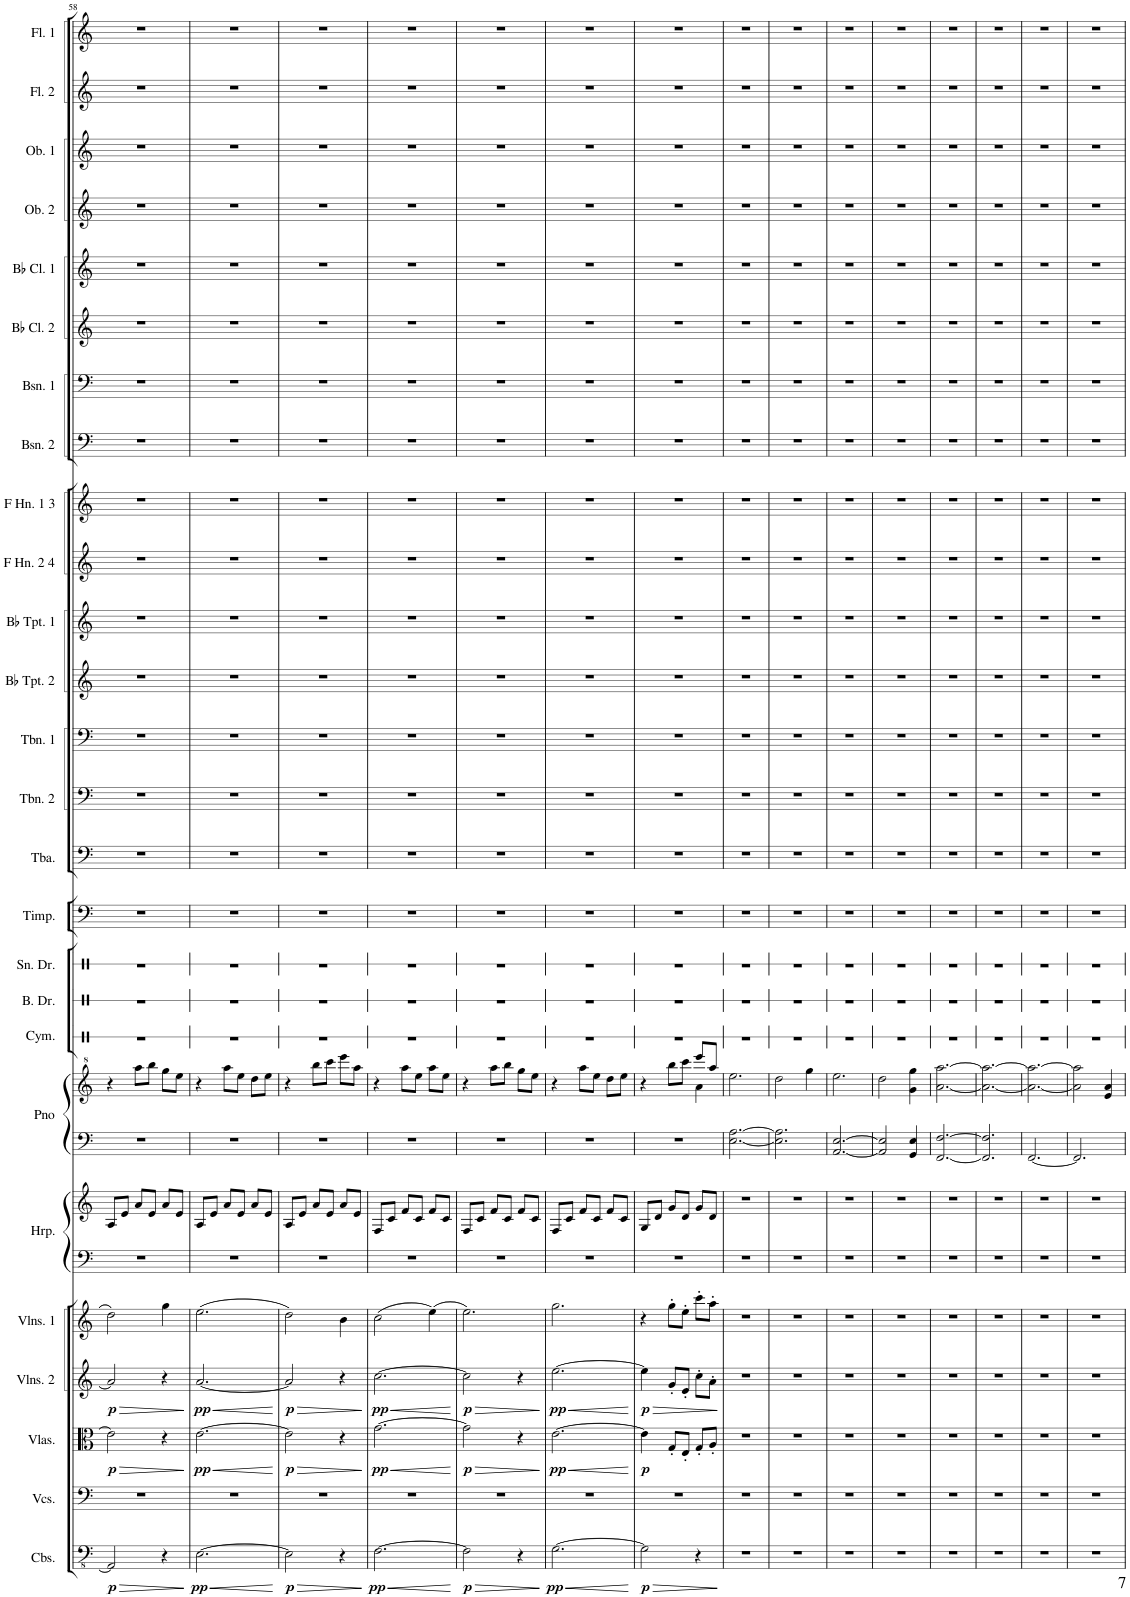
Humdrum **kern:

**kern	**dynam	**kern	**kern	**dynam	**kern	**dynam	**kern	**kern	**kern	**kern	**kern	**kern	**kern	**kern	**kern	**kern	**kern	**kern	**kern	**kern	**kern	**kern	**kern	**kern	**kern	**kern	**kern	**kern	**kern	**kern
*part26	*part26	*part25	*part24	*part24	*part23	*part23	*part22	*part21	*part21	*part20	*part20	*part19	*part18	*part17	*part16	*part15	*part14	*part13	*part12	*part11	*part10	*part9	*part8	*part7	*part6	*part5	*part4	*part3	*part2	*part1
*staff28	*staff28	*staff27	*staff26	*staff26	*staff25	*staff25	*staff24	*staff23	*staff22	*staff21	*staff20	*staff19	*staff18	*staff17	*staff16	*staff15	*staff14	*staff13	*staff12	*staff11	*staff10	*staff9	*staff8	*staff7	*staff6	*staff5	*staff4	*staff3	*staff2	*staff1
*I"Contrabasses	*	*I"Violoncellos	*I"Violas	*	*I"Violins 2	*	*I"Violins 1	*I"Harp	*	*I"Piano	*	*I"Cymbal	*I"Bass Drum	*I"Snare Drum	*I"Timpani	*I"Tuba	*I"Trombone 2	*I"Trombone 1	*I"Bb Trumpet 2	*I"Bb Trumpet 1	*I"F Horn 2 &amp; 4	*I"F Horn 1 &amp; 3	*I"Bassoon 2	*I"Bassoon 1	*I"Bb Clarinet 2	*I"Bb Clarinet 1	*I"Oboe 2	*I"Oboe 1	*I"Flute 2	*I"Flute 1
*I'Cbs.	*	*I'Vcs.	*I'Vlas.	*	*I'Vlns. 2	*	*I'Vlns. 1	*I'Hrp.	*	*I'Pno	*	*I'Cym.	*I'B. Dr.	*I'Sn. Dr.	*I'Timp.	*I'Tba.	*I'Tbn. 2	*I'Tbn. 1	*I'Bb Tpt. 2	*I'Bb Tpt. 1	*I'F Hn. 2 4	*I'F Hn. 1 3	*I'Bsn. 2	*I'Bsn. 1	*I'Bb Cl. 2	*I'Bb Cl. 1	*I'Ob. 2	*I'Ob. 1	*I'Fl. 2	*I'Fl. 1
!!LO:PB:g=z
*clefFv4	*	*clefF4	*clefC3	*	*clefG2	*	*clefG2	*clefF4	*clefG2	*clefF4	*clefG^2	*clefX	*clefX	*clefX	*clefF4	*clefF4	*clefF4	*clefF4	*clefG2	*clefG2	*clefG2	*clefG2	*clefF4	*clefF4	*clefG2	*clefG2	*clefG2	*clefG2	*clefG2	*clefG2
*	*	*	*	*	*	*	*	*	*	*	*	*	*	*	*	*	*	*	*ITrd1c2	*ITrd1c2	*ITrd4c7	*ITrd4c7	*	*	*ITrd1c2	*ITrd1c2	*	*	*	*
*k[]	*	*k[]	*k[]	*	*k[]	*	*k[]	*k[]	*k[]	*k[]	*k[]	*k[]	*k[]	*k[]	*k[]	*k[]	*k[]	*k[]	*k[]	*k[]	*k[]	*k[]	*k[]	*k[]	*k[]	*k[]	*k[]	*k[]	*k[]	*k[]
*M3/4	*	*M3/4	*M3/4	*	*M3/4	*	*M3/4	*M3/4	*M3/4	*M3/4	*M3/4	*M3/4	*M3/4	*M3/4	*M3/4	*M3/4	*M3/4	*M3/4	*M3/4	*M3/4	*M3/4	*M3/4	*M3/4	*M3/4	*M3/4	*M3/4	*M3/4	*M3/4	*M3/4	*M3/4
=58	=58	=58	=58	=58	=58	=58	=58	=58	=58	=58	=58	=58	=58	=58	=58	=58	=58	=58	=58	=58	=58	=58	=58	=58	=58	=58	=58	=58	=58	=58
!	!LO:HP:b	!	!	!LO:HP:b	!	!LO:HP:b	!	!	!	!	!	!	!	!	!	!	!	!	!	!	!	!	!	!	!	!	!	!	!	!
!	!LO:DY:n=1:b	!	!	!LO:DY:n=1:b	!	!LO:DY:n=1:b	!	!	!	!	!	!	!	!	!	!	!	!	!	!	!	!	!	!	!	!	!	!	!	!
2AAA/]	> p	2.r	2e\]	> p	2a/]	> p	2dd\	2.r	8A/L	2.r	4r	2.r	2.r	2.r	2.r	2.r	2.r	2.r	2.r	2.r	2.r	2.r	2.r	2.r	2.r	2.r	2.r	2.r	2.r	2.r
.	.	.	.	.	.	.	.	.	8e/J	.	.	.	.	.	.	.	.	.	.	.	.	.	.	.	.	.	.	.	.	.
.	.	.	.	.	.	.	.	.	8a/L	.	8aaa\L	.	.	.	.	.	.	.	.	.	.	.	.	.	.	.	.	.	.	.
.	.	.	.	.	.	.	.	.	8e/J	.	8bbb\J	.	.	.	.	.	.	.	.	.	.	.	.	.	.	.	.	.	.	.
4r	.	.	4r	.	4r	.	4gg\	.	8a/L	.	8ggg\L	.	.	.	.	.	.	.	.	.	.	.	.	.	.	.	.	.	.	.
.	.	.	.	.	.	.	.	.	8e/J	.	8eee\J	.	.	.	.	.	.	.	.	.	.	.	.	.	.	.	.	.	.	.
.	]	.	.	]	.	]	.	.	.	.	.	.	.	.	.	.	.	.	.	.	.	.	.	.	.	.	.	.	.	.
=59	=59	=59	=59	=59	=59	=59	=59	=59	=59	=59	=59	=59	=59	=59	=59	=59	=59	=59	=59	=59	=59	=59	=59	=59	=59	=59	=59	=59	=59	=59
!	!LO:HP:b	!	!	!LO:HP:b	!	!LO:HP:b	!	!	!	!	!	!	!	!	!	!	!	!	!	!	!	!	!	!	!	!	!	!	!	!
!	!LO:DY:n=1:b	!	!	!LO:DY:n=1:b	!	!LO:DY:n=1:b	!	!	!	!	!	!	!	!	!	!	!	!	!	!	!	!	!	!	!	!	!	!	!	!
[2.EE\	< pp	2.r	[2.e\	< pp	[2.a/	< pp	(2.ee\	2.r	8A/L	2.r	4r	2.r	2.r	2.r	2.r	2.r	2.r	2.r	2.r	2.r	2.r	2.r	2.r	2.r	2.r	2.r	2.r	2.r	2.r	2.r
.	.	.	.	.	.	.	.	.	8e/J	.	.	.	.	.	.	.	.	.	.	.	.	.	.	.	.	.	.	.	.	.
.	.	.	.	.	.	.	.	.	8a/L	.	8aaa\L	.	.	.	.	.	.	.	.	.	.	.	.	.	.	.	.	.	.	.
.	.	.	.	.	.	.	.	.	8e/J	.	8eee\J	.	.	.	.	.	.	.	.	.	.	.	.	.	.	.	.	.	.	.
.	.	.	.	.	.	.	.	.	8a/L	.	8ddd\L	.	.	.	.	.	.	.	.	.	.	.	.	.	.	.	.	.	.	.
.	.	.	.	.	.	.	.	.	8e/J	.	8eee\J	.	.	.	.	.	.	.	.	.	.	.	.	.	.	.	.	.	.	.
.	[	.	.	[	.	[	.	.	.	.	.	.	.	.	.	.	.	.	.	.	.	.	.	.	.	.	.	.	.	.
=60	=60	=60	=60	=60	=60	=60	=60	=60	=60	=60	=60	=60	=60	=60	=60	=60	=60	=60	=60	=60	=60	=60	=60	=60	=60	=60	=60	=60	=60	=60
!	!LO:HP:b	!	!	!LO:HP:b	!	!LO:HP:b	!	!	!	!	!	!	!	!	!	!	!	!	!	!	!	!	!	!	!	!	!	!	!	!
!	!LO:DY:n=1:b	!	!	!LO:DY:n=1:b	!	!LO:DY:n=1:b	!	!	!	!	!	!	!	!	!	!	!	!	!	!	!	!	!	!	!	!	!	!	!	!
2EE\]	> p	2.r	2e\]	> p	2a/]	> p	2dd\)	2.r	8A/L	2.r	4r	2.r	2.r	2.r	2.r	2.r	2.r	2.r	2.r	2.r	2.r	2.r	2.r	2.r	2.r	2.r	2.r	2.r	2.r	2.r
.	.	.	.	.	.	.	.	.	8e/J	.	.	.	.	.	.	.	.	.	.	.	.	.	.	.	.	.	.	.	.	.
.	.	.	.	.	.	.	.	.	8a/L	.	8bbb\L	.	.	.	.	.	.	.	.	.	.	.	.	.	.	.	.	.	.	.
.	.	.	.	.	.	.	.	.	8e/J	.	8cccc\J	.	.	.	.	.	.	.	.	.	.	.	.	.	.	.	.	.	.	.
4r	.	.	4r	.	4r	.	4b\	.	8a/L	.	8eeee\L	.	.	.	.	.	.	.	.	.	.	.	.	.	.	.	.	.	.	.
.	.	.	.	.	.	.	.	.	8e/J	.	8aaa\J	.	.	.	.	.	.	.	.	.	.	.	.	.	.	.	.	.	.	.
.	]	.	.	]	.	]	.	.	.	.	.	.	.	.	.	.	.	.	.	.	.	.	.	.	.	.	.	.	.	.
=61	=61	=61	=61	=61	=61	=61	=61	=61	=61	=61	=61	=61	=61	=61	=61	=61	=61	=61	=61	=61	=61	=61	=61	=61	=61	=61	=61	=61	=61	=61
!	!LO:HP:b	!	!	!LO:HP:b	!	!LO:HP:b	!	!	!	!	!	!	!	!	!	!	!	!	!	!	!	!	!	!	!	!	!	!	!	!
!	!LO:DY:n=1:b	!	!	!LO:DY:n=1:b	!	!LO:DY:n=1:b	!	!	!	!	!	!	!	!	!	!	!	!	!	!	!	!	!	!	!	!	!	!	!	!
[2.FF\	< pp	2.r	[2.g\	< pp	[2.cc\	< pp	(2cc\	2.r	8F/L	2.r	4r	2.r	2.r	2.r	2.r	2.r	2.r	2.r	2.r	2.r	2.r	2.r	2.r	2.r	2.r	2.r	2.r	2.r	2.r	2.r
.	.	.	.	.	.	.	.	.	8c/J	.	.	.	.	.	.	.	.	.	.	.	.	.	.	.	.	.	.	.	.	.
.	.	.	.	.	.	.	.	.	8f/L	.	8aaa\L	.	.	.	.	.	.	.	.	.	.	.	.	.	.	.	.	.	.	.
.	.	.	.	.	.	.	.	.	8c/J	.	8eee\J	.	.	.	.	.	.	.	.	.	.	.	.	.	.	.	.	.	.	.
.	.	.	.	.	.	.	(4ee\)	.	8f/L	.	8aaa\L	.	.	.	.	.	.	.	.	.	.	.	.	.	.	.	.	.	.	.
.	.	.	.	.	.	.	.	.	8c/J	.	8eee\J	.	.	.	.	.	.	.	.	.	.	.	.	.	.	.	.	.	.	.
.	[	.	.	[	.	[	.	.	.	.	.	.	.	.	.	.	.	.	.	.	.	.	.	.	.	.	.	.	.	.
=62	=62	=62	=62	=62	=62	=62	=62	=62	=62	=62	=62	=62	=62	=62	=62	=62	=62	=62	=62	=62	=62	=62	=62	=62	=62	=62	=62	=62	=62	=62
!	!LO:HP:b	!	!	!LO:HP:b	!	!LO:HP:b	!	!	!	!	!	!	!	!	!	!	!	!	!	!	!	!	!	!	!	!	!	!	!	!
!	!LO:DY:n=1:b	!	!	!LO:DY:n=1:b	!	!LO:DY:n=1:b	!	!	!	!	!	!	!	!	!	!	!	!	!	!	!	!	!	!	!	!	!	!	!	!
2FF\]	> p	2.r	2g\]	> p	2cc\]	> p	2.ee\)	2.r	8F/L	2.r	4r	2.r	2.r	2.r	2.r	2.r	2.r	2.r	2.r	2.r	2.r	2.r	2.r	2.r	2.r	2.r	2.r	2.r	2.r	2.r
.	.	.	.	.	.	.	.	.	8c/J	.	.	.	.	.	.	.	.	.	.	.	.	.	.	.	.	.	.	.	.	.
.	.	.	.	.	.	.	.	.	8f/L	.	8aaa\L	.	.	.	.	.	.	.	.	.	.	.	.	.	.	.	.	.	.	.
.	.	.	.	.	.	.	.	.	8c/J	.	8bbb\J	.	.	.	.	.	.	.	.	.	.	.	.	.	.	.	.	.	.	.
4r	.	.	4r	.	4r	.	.	.	8f/L	.	8ggg\L	.	.	.	.	.	.	.	.	.	.	.	.	.	.	.	.	.	.	.
.	.	.	.	.	.	.	.	.	8c/J	.	8eee\J	.	.	.	.	.	.	.	.	.	.	.	.	.	.	.	.	.	.	.
.	]	.	.	]	.	]	.	.	.	.	.	.	.	.	.	.	.	.	.	.	.	.	.	.	.	.	.	.	.	.
=63	=63	=63	=63	=63	=63	=63	=63	=63	=63	=63	=63	=63	=63	=63	=63	=63	=63	=63	=63	=63	=63	=63	=63	=63	=63	=63	=63	=63	=63	=63
!	!LO:HP:b	!	!	!LO:HP:b	!	!LO:HP:b	!	!	!	!	!	!	!	!	!	!	!	!	!	!	!	!	!	!	!	!	!	!	!	!
!	!LO:DY:n=1:b	!	!	!LO:DY:n=1:b	!	!LO:DY:n=1:b	!	!	!	!	!	!	!	!	!	!	!	!	!	!	!	!	!	!	!	!	!	!	!	!
[2.GG\	< pp	2.r	[2.e\	< pp	[2.ee\	< pp	2.gg\	2.r	8F/L	2.r	4r	2.r	2.r	2.r	2.r	2.r	2.r	2.r	2.r	2.r	2.r	2.r	2.r	2.r	2.r	2.r	2.r	2.r	2.r	2.r
.	.	.	.	.	.	.	.	.	8c/J	.	.	.	.	.	.	.	.	.	.	.	.	.	.	.	.	.	.	.	.	.
.	.	.	.	.	.	.	.	.	8f/L	.	8aaa\L	.	.	.	.	.	.	.	.	.	.	.	.	.	.	.	.	.	.	.
.	.	.	.	.	.	.	.	.	8c/J	.	8eee\J	.	.	.	.	.	.	.	.	.	.	.	.	.	.	.	.	.	.	.
.	.	.	.	.	.	.	.	.	8f/L	.	8ddd\L	.	.	.	.	.	.	.	.	.	.	.	.	.	.	.	.	.	.	.
.	.	.	.	.	.	.	.	.	8c/J	.	8eee\J	.	.	.	.	.	.	.	.	.	.	.	.	.	.	.	.	.	.	.
.	[	.	.	[	.	[	.	.	.	.	.	.	.	.	.	.	.	.	.	.	.	.	.	.	.	.	.	.	.	.
=64	=64	=64	=64	=64	=64	=64	=64	=64	=64	=64	=64	=64	=64	=64	=64	=64	=64	=64	=64	=64	=64	=64	=64	=64	=64	=64	=64	=64	=64	=64
!	!LO:HP:b	!	!	!	!	!LO:HP:b	!	!	!	!	!	!	!	!	!	!	!	!	!	!	!	!	!	!	!	!	!	!	!	!
*	*	*	*	*	*	*	*	*	*	*	*^	*	*	*	*	*	*	*	*	*	*	*	*	*	*	*	*	*	*	*
!	!LO:DY:n=1:b	!	!	!LO:DY:b	!	!LO:DY:n=1:b	!	!	!	!	!	!	!	!	!	!	!	!	!	!	!	!	!	!	!	!	!	!	!	!	!
2GG\]	> p	2.r	4e\]	p	4ee\]	> p	4r	2.r	8G/L	2.r	4r	2ryy	2.r	2.r	2.r	2.r	2.r	2.r	2.r	2.r	2.r	2.r	2.r	2.r	2.r	2.r	2.r	2.r	2.r	2.r	2.r
.	.	.	.	.	.	.	.	.	8d/J	.	.	.	.	.	.	.	.	.	.	.	.	.	.	.	.	.	.	.	.	.	.
.	.	.	8G'/L	.	8g'/L	.	8gg'\L	.	8g/L	.	8bbb\L	.	.	.	.	.	.	.	.	.	.	.	.	.	.	.	.	.	.	.	.
.	.	.	8E'/J	.	8e'/J	.	8ee'\J	.	8d/J	.	8cccc\J	.	.	.	.	.	.	.	.	.	.	.	.	.	.	.	.	.	.	.	.
4r	.	.	8G'/L	.	8cc'\L	.	8ccc'\L	.	8g/L	.	8eeee/L	4aa\	.	.	.	.	.	.	.	.	.	.	.	.	.	.	.	.	.	.	.
.	.	.	8A'/J	.	8a'\J	.	8aa'\J	.	8d/J	.	8aaa/J	.	.	.	.	.	.	.	.	.	.	.	.	.	.	.	.	.	.	.	.
*	*	*	*	*	*	*	*	*	*	*	*v	*v	*	*	*	*	*	*	*	*	*	*	*	*	*	*	*	*	*	*	*
.	]	.	.	.	.	]	.	.	.	.	.	.	.	.	.	.	.	.	.	.	.	.	.	.	.	.	.	.	.	.
=65	=65	=65	=65	=65	=65	=65	=65	=65	=65	=65	=65	=65	=65	=65	=65	=65	=65	=65	=65	=65	=65	=65	=65	=65	=65	=65	=65	=65	=65	=65
2.r	.	2.r	2.r	.	2.r	.	2.r	2.r	2.r	[2.E\ [2.A\	2.eee\	2.r	2.r	2.r	2.r	2.r	2.r	2.r	2.r	2.r	2.r	2.r	2.r	2.r	2.r	2.r	2.r	2.r	2.r	2.r
=66	=66	=66	=66	=66	=66	=66	=66	=66	=66	=66	=66	=66	=66	=66	=66	=66	=66	=66	=66	=66	=66	=66	=66	=66	=66	=66	=66	=66	=66	=66
2.r	.	2.r	2.r	.	2.r	.	2.r	2.r	2.r	2.E\] 2.A\]	2ddd\	2.r	2.r	2.r	2.r	2.r	2.r	2.r	2.r	2.r	2.r	2.r	2.r	2.r	2.r	2.r	2.r	2.r	2.r	2.r
.	.	.	.	.	.	.	.	.	.	.	4ggg\	.	.	.	.	.	.	.	.	.	.	.	.	.	.	.	.	.	.	.
=67	=67	=67	=67	=67	=67	=67	=67	=67	=67	=67	=67	=67	=67	=67	=67	=67	=67	=67	=67	=67	=67	=67	=67	=67	=67	=67	=67	=67	=67	=67
2.r	.	2.r	2.r	.	2.r	.	2.r	2.r	2.r	[2.AA/ [2.E/	2.eee\	2.r	2.r	2.r	2.r	2.r	2.r	2.r	2.r	2.r	2.r	2.r	2.r	2.r	2.r	2.r	2.r	2.r	2.r	2.r
=68	=68	=68	=68	=68	=68	=68	=68	=68	=68	=68	=68	=68	=68	=68	=68	=68	=68	=68	=68	=68	=68	=68	=68	=68	=68	=68	=68	=68	=68	=68
2.r	.	2.r	2.r	.	2.r	.	2.r	2.r	2.r	2AA/] 2E/]	2ddd\	2.r	2.r	2.r	2.r	2.r	2.r	2.r	2.r	2.r	2.r	2.r	2.r	2.r	2.r	2.r	2.r	2.r	2.r	2.r
.	.	.	.	.	.	.	.	.	.	4GG/ 4E/	4gg\ 4ggg\	.	.	.	.	.	.	.	.	.	.	.	.	.	.	.	.	.	.	.
=69	=69	=69	=69	=69	=69	=69	=69	=69	=69	=69	=69	=69	=69	=69	=69	=69	=69	=69	=69	=69	=69	=69	=69	=69	=69	=69	=69	=69	=69	=69
2.r	.	2.r	2.r	.	2.r	.	2.r	2.r	2.r	[2.FF/ [2.F/	[2.aa\ [2.aaa\	2.r	2.r	2.r	2.r	2.r	2.r	2.r	2.r	2.r	2.r	2.r	2.r	2.r	2.r	2.r	2.r	2.r	2.r	2.r
=70	=70	=70	=70	=70	=70	=70	=70	=70	=70	=70	=70	=70	=70	=70	=70	=70	=70	=70	=70	=70	=70	=70	=70	=70	=70	=70	=70	=70	=70	=70
2.r	.	2.r	2.r	.	2.r	.	2.r	2.r	2.r	2.FF/] 2.F/]	2.aa\_ 2.aaa\_	2.r	2.r	2.r	2.r	2.r	2.r	2.r	2.r	2.r	2.r	2.r	2.r	2.r	2.r	2.r	2.r	2.r	2.r	2.r
=71	=71	=71	=71	=71	=71	=71	=71	=71	=71	=71	=71	=71	=71	=71	=71	=71	=71	=71	=71	=71	=71	=71	=71	=71	=71	=71	=71	=71	=71	=71
2.r	.	2.r	2.r	.	2.r	.	2.r	2.r	2.r	[2.FF/	2.aa\_ 2.aaa\_	2.r	2.r	2.r	2.r	2.r	2.r	2.r	2.r	2.r	2.r	2.r	2.r	2.r	2.r	2.r	2.r	2.r	2.r	2.r
=72	=72	=72	=72	=72	=72	=72	=72	=72	=72	=72	=72	=72	=72	=72	=72	=72	=72	=72	=72	=72	=72	=72	=72	=72	=72	=72	=72	=72	=72	=72
2.r	.	2.r	2.r	.	2.r	.	2.r	2.r	2.r	2.FF/]	2aa\] 2aaa\]	2.r	2.r	2.r	2.r	2.r	2.r	2.r	2.r	2.r	2.r	2.r	2.r	2.r	2.r	2.r	2.r	2.r	2.r	2.r
.	.	.	.	.	.	.	.	.	.	.	4ee/ 4aa/	.	.	.	.	.	.	.	.	.	.	.	.	.	.	.	.	.	.	.
=	=	=	=	=	=	=	=	=	=	=	=	=	=	=	=	=	=	=	=	=	=	=	=	=	=	=	=	=	=	=
*-	*-	*-	*-	*-	*-	*-	*-	*-	*-	*-	*-	*-	*-	*-	*-	*-	*-	*-	*-	*-	*-	*-	*-	*-	*-	*-	*-	*-	*-	*-
